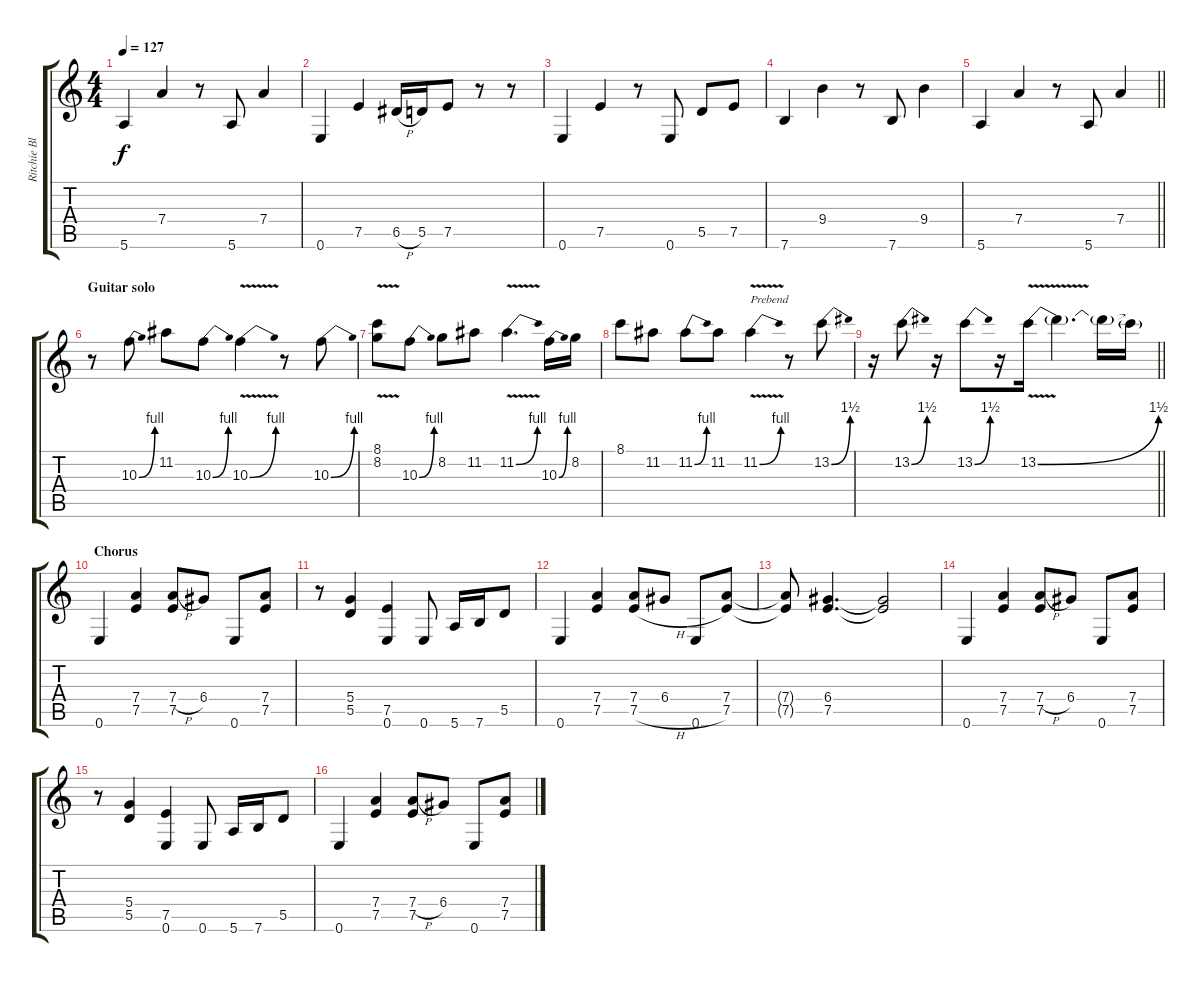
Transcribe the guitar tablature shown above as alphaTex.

\track ("Ritchie Blackmore" "Ritchie Bl") {instrument overdrivenguitar}
\staff {score tabs}
\tuning (E4 B3 G3 D3 A2 E2) {hide}
\ts (4 4)
\tempo 127
\clef g2
\ks c
5.6.4{dy f} 7.4.4 r.8 5.6.8 7.4.4 |
0.6.4 7.5.4 6.5{h}.16 5.5.16 7.5.8 r.8 r.8 |
0.6.4 7.5.4 r.8 0.6.8 5.5.8 7.5.8 |
7.6.4 9.4.4 r.8 7.6.8 9.4.4 |
\barLineRight lightlight
5.6.4 7.4.4 r.8 5.6.8 7.4.4 |
\section ("" "Guitar solo")
r.8{volume 13 instrument overdrivenguitar} 10.3{be (bend 0 0 60 4)}.8 11.2.8 10.3{be (bend 0 0 60 4)}.8 10.3{be (bend 0 0 60 4) v}.4 r.8 10.3{be (bend 0 0 60 4)}.8 |
(8.1{v} 8.2{v}).8 10.3{be (bend 0 0 60 4)}.8 8.2.8 11.2.8 11.2{be (bend 0 0 60 4) v}.4{d} 10.3{be (bend 0 0 60 4)}.16 8.2.16 |
8.1.8 11.2.8 11.2{be (bend 0 0 60 4)}.8 11.2.8 11.2{be (bend 0 0 60 4) v}.4{txt "Prebend"} r.8 13.2{be (bend 0 0 60 6)}.8 |
\barLineRight lightlight
r.16 13.2{be (bend 0 0 60 6)}.8 r.16 13.2{be (bend 0 0 60 6)}.8 r.16 13.2{be (bend 0 0 60 6) v}.16 13.2{t}.4{d} 13.2{t}.16 13.2{t}.16 |
\section ("" "Chorus")
0.6.4 (7.4 7.5).4 (7.4{h} 7.5).8 6.4.8 0.6.8 (7.4 7.5).8 |
r.8 (5.4 5.5).4 (7.5 0.6).4 0.6.8 5.6.16 7.6.16 5.5.8 |
0.6.4 (7.4 7.5).4 (7.4 7.5{h}).8 6.4.8 0.6.8 (7.4 7.5).8 |
(7.4{t} 7.5{t}).8 (6.4 7.5).4{d} (6.4{t} 7.5{t}).2 |
0.6.4 (7.4 7.5).4 (7.4{h} 7.5).8 6.4.8 0.6.8 (7.4 7.5).8 |
r.8 (5.4 5.5).4 (7.5 0.6).4 0.6.8 5.6.16 7.6.16 5.5.8 |
0.6.4 (7.4 7.5).4 (7.4{h} 7.5).8 6.4.8 0.6.8 (7.4 7.5).8
